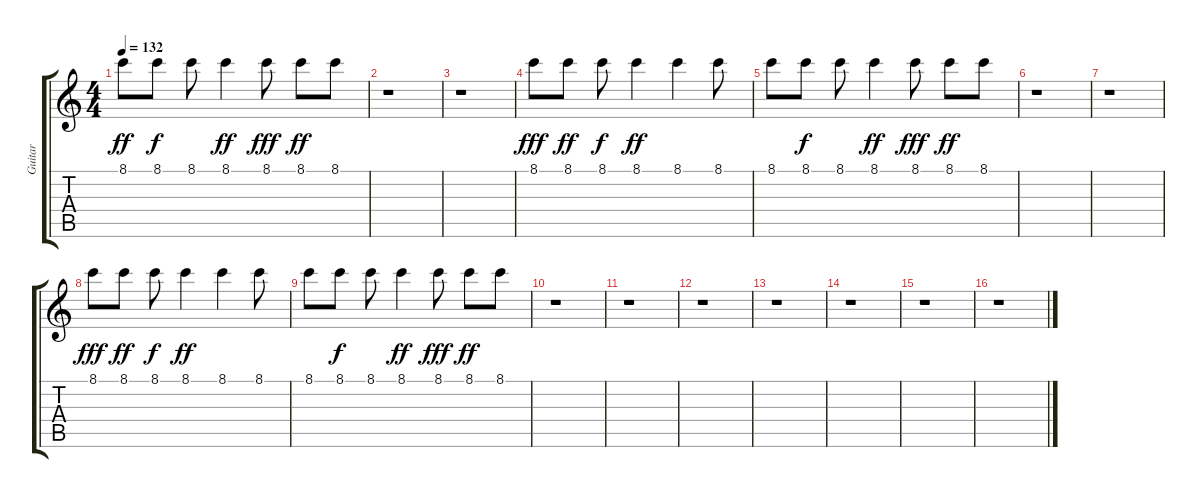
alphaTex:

\track ("Guitar" "Guitar") {instrument electricguitarjazz}
\staff {score tabs}
\tuning (E4 B3 G3 D3 A2 E2) {hide}
\ts (4 4)
\tempo 132
\clef g2
\ks c
8.1.8{dy ff} 8.1.8{dy f} 8.1.8 8.1.4{dy ff} 8.1.8{dy fff} 8.1.8{dy ff} 8.1.8 |
r.1 |
r.1 |
8.1.8{dy fff} 8.1.8{dy ff} 8.1.8{dy f} 8.1.4{dy ff} 8.1.4 8.1.8 |
8.1.8 8.1.8{dy f} 8.1.8 8.1.4{dy ff} 8.1.8{dy fff} 8.1.8{dy ff} 8.1.8 |
r.1 |
r.1 |
8.1.8{dy fff} 8.1.8{dy ff} 8.1.8{dy f} 8.1.4{dy ff} 8.1.4 8.1.8 |
8.1.8 8.1.8{dy f} 8.1.8 8.1.4{dy ff} 8.1.8{dy fff} 8.1.8{dy ff} 8.1.8 |
r.1 |
r.1 |
r.1 |
r.1 |
r.1 |
r.1 |
r.1
